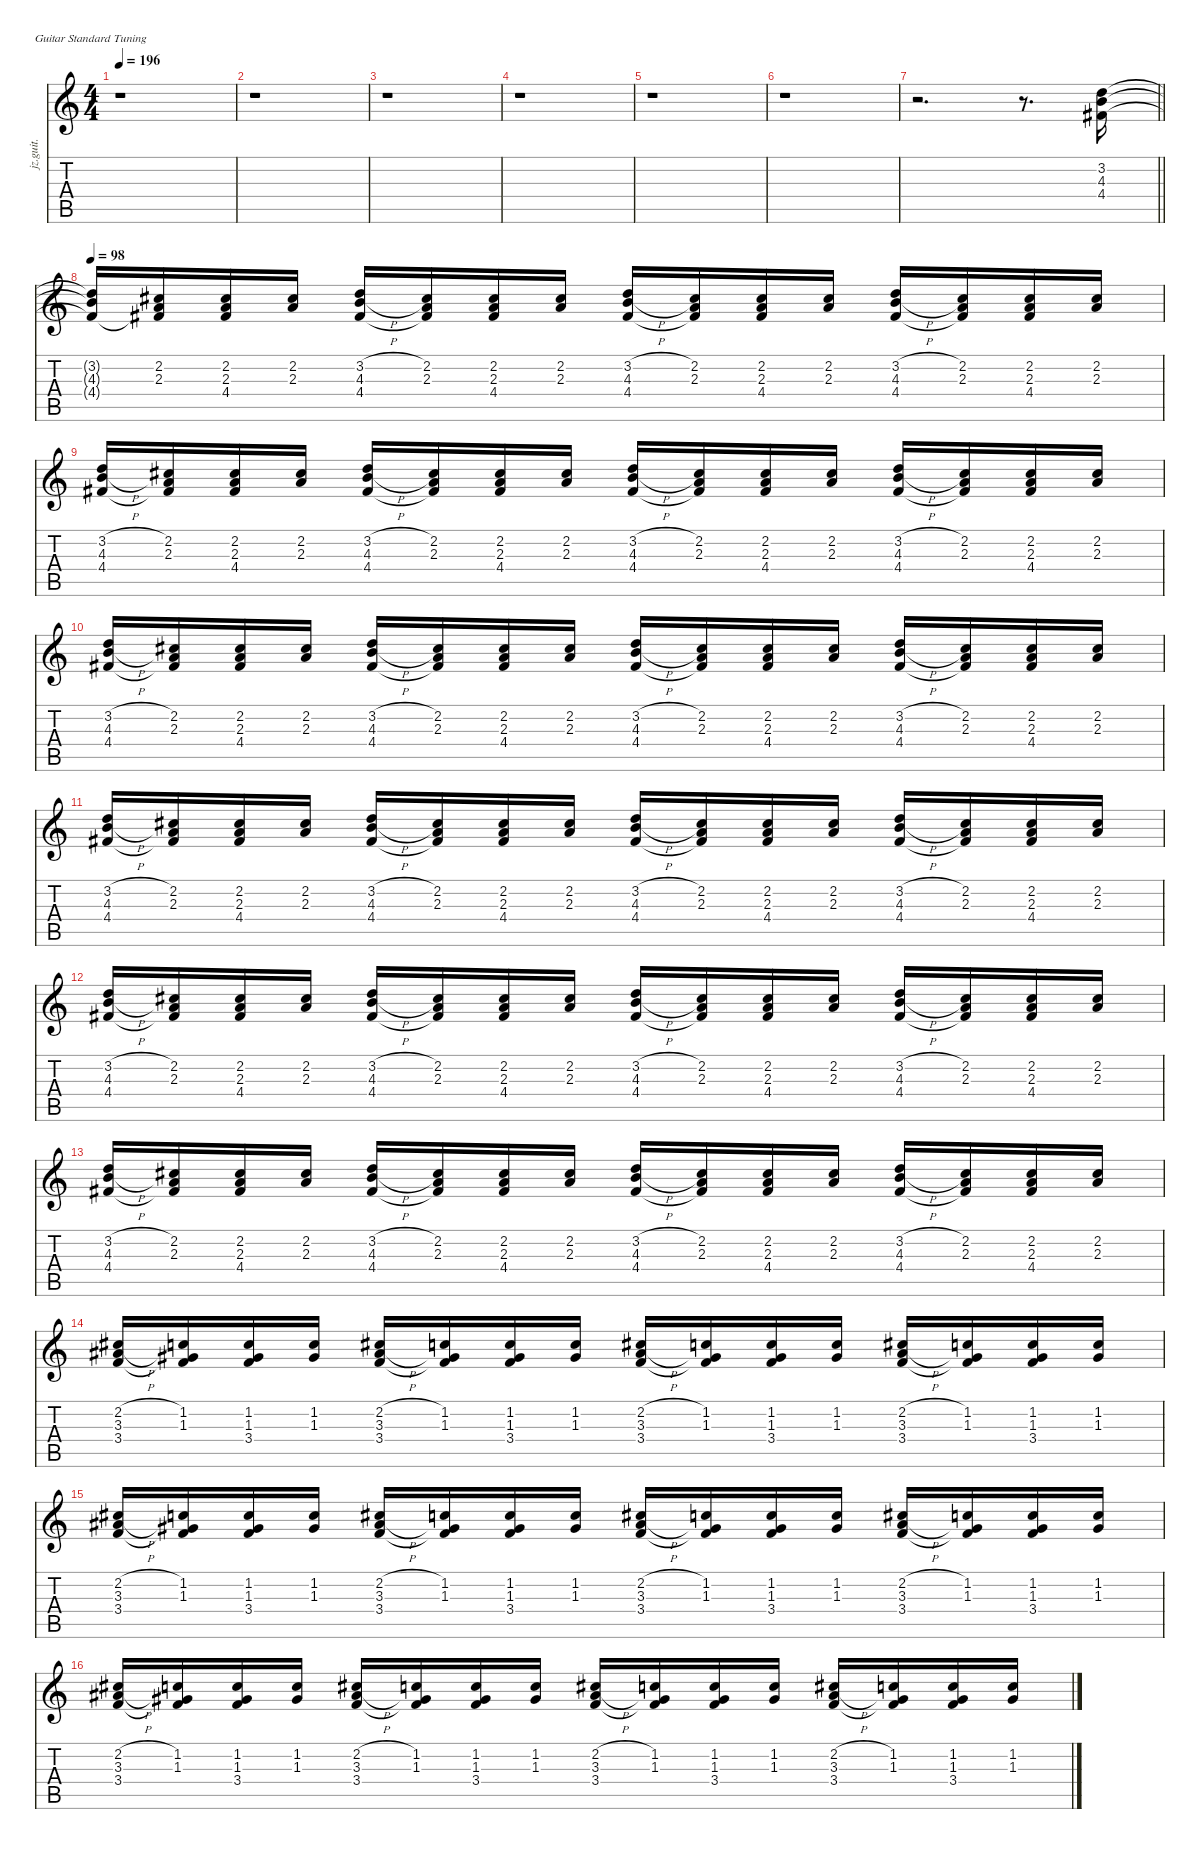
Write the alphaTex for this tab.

\defaultSystemsLayout 4
\hideDynamics
\bracketExtendMode nobrackets
\otherSystemsTrackNameOrientation horizontal
\track ("Clean" "jz.guit.") {instrument electricguitarjazz}
\staff {score tabs}
\tuning (E4 B3 G3 D3 A2 E2)
\ts (4 4)
\tempo 196
\clef g2
\ks c
r.1{dy f beam Down} |
r.1{beam Down} |
r.1{beam Down} |
r.1{beam Down} |
r.1{beam Down} |
r.1{beam Down} |
\barLineRight lightlight
r.2{d beam Down} r.8{d beam Down} (3.2 4.3 4.4{acc #}).16{beam Up} |
\tempo 98
(3.2{t} 4.3{t} 4.4{t acc #}).16{beam Up} (2.2{acc #} 2.3 4.4{t acc #}).16{beam Up} (2.2{acc #} 2.3 4.4{acc #}).16{beam Up} (2.2{acc #} 2.3).16{beam Up} (3.2{h} 4.3{h} 4.4{acc #}).16{beam Up} (2.2{acc #} 2.3 4.4{t acc #}).16{beam Up} (2.2{acc #} 2.3 4.4{acc #}).16{beam Up} (2.2{acc #} 2.3).16{beam Up} (3.2{h} 4.3{h} 4.4{acc #}).16{beam Up} (2.2{acc #} 2.3 4.4{t acc #}).16{beam Up} (2.2{acc #} 2.3 4.4{acc #}).16{beam Up} (2.2{acc #} 2.3).16{beam Up} (3.2{h} 4.3{h} 4.4{acc #}).16{beam Up} (2.2{acc #} 2.3 4.4{t acc #}).16{beam Up} (2.2{acc #} 2.3 4.4{acc #}).16{beam Up} (2.2{acc #} 2.3).16{beam Up} |
(3.2{h} 4.3{h} 4.4{acc #}).16{beam Up} (2.2{acc #} 2.3 4.4{t acc #}).16{beam Up} (2.2{acc #} 2.3 4.4{acc #}).16{beam Up} (2.2{acc #} 2.3).16{beam Up} (3.2{h} 4.3{h} 4.4{acc #}).16{beam Up} (2.2{acc #} 2.3 4.4{t acc #}).16{beam Up} (2.2{acc #} 2.3 4.4{acc #}).16{beam Up} (2.2{acc #} 2.3).16{beam Up} (3.2{h} 4.3{h} 4.4{acc #}).16{beam Up} (2.2{acc #} 2.3 4.4{t acc #}).16{beam Up} (2.2{acc #} 2.3 4.4{acc #}).16{beam Up} (2.2{acc #} 2.3).16{beam Up} (3.2{h} 4.3{h} 4.4{acc #}).16{beam Up} (2.2{acc #} 2.3 4.4{t acc #}).16{beam Up} (2.2{acc #} 2.3 4.4{acc #}).16{beam Up} (2.2{acc #} 2.3).16{beam Up} |
(3.2{h} 4.3{h} 4.4{acc #}).16{beam Up} (2.2{acc #} 2.3 4.4{t acc #}).16{beam Up} (2.2{acc #} 2.3 4.4{acc #}).16{beam Up} (2.2{acc #} 2.3).16{beam Up} (3.2{h} 4.3{h} 4.4{acc #}).16{beam Up} (2.2{acc #} 2.3 4.4{t acc #}).16{beam Up} (2.2{acc #} 2.3 4.4{acc #}).16{beam Up} (2.2{acc #} 2.3).16{beam Up} (3.2{h} 4.3{h} 4.4{acc #}).16{beam Up} (2.2{acc #} 2.3 4.4{t acc #}).16{beam Up} (2.2{acc #} 2.3 4.4{acc #}).16{beam Up} (2.2{acc #} 2.3).16{beam Up} (3.2{h} 4.3{h} 4.4{acc #}).16{beam Up} (2.2{acc #} 2.3 4.4{t acc #}).16{beam Up} (2.2{acc #} 2.3 4.4{acc #}).16{beam Up} (2.2{acc #} 2.3).16{beam Up} |
(3.2{h} 4.3{h} 4.4{acc #}).16{beam Up} (2.2{acc #} 2.3 4.4{t acc #}).16{beam Up} (2.2{acc #} 2.3 4.4{acc #}).16{beam Up} (2.2{acc #} 2.3).16{beam Up} (3.2{h} 4.3{h} 4.4{acc #}).16{beam Up} (2.2{acc #} 2.3 4.4{t acc #}).16{beam Up} (2.2{acc #} 2.3 4.4{acc #}).16{beam Up} (2.2{acc #} 2.3).16{beam Up} (3.2{h} 4.3{h} 4.4{acc #}).16{beam Up} (2.2{acc #} 2.3 4.4{t acc #}).16{beam Up} (2.2{acc #} 2.3 4.4{acc #}).16{beam Up} (2.2{acc #} 2.3).16{beam Up} (3.2{h} 4.3{h} 4.4{acc #}).16{beam Up} (2.2{acc #} 2.3 4.4{t acc #}).16{beam Up} (2.2{acc #} 2.3 4.4{acc #}).16{beam Up} (2.2{acc #} 2.3).16{beam Up} |
(3.2{h} 4.3{h} 4.4{acc #}).16{beam Up} (2.2{acc #} 2.3 4.4{t acc #}).16{beam Up} (2.2{acc #} 2.3 4.4{acc #}).16{beam Up} (2.2{acc #} 2.3).16{beam Up} (3.2{h} 4.3{h} 4.4{acc #}).16{beam Up} (2.2{acc #} 2.3 4.4{t acc #}).16{beam Up} (2.2{acc #} 2.3 4.4{acc #}).16{beam Up} (2.2{acc #} 2.3).16{beam Up} (3.2{h} 4.3{h} 4.4{acc #}).16{beam Up} (2.2{acc #} 2.3 4.4{t acc #}).16{beam Up} (2.2{acc #} 2.3 4.4{acc #}).16{beam Up} (2.2{acc #} 2.3).16{beam Up} (3.2{h} 4.3{h} 4.4{acc #}).16{beam Up} (2.2{acc #} 2.3 4.4{t acc #}).16{beam Up} (2.2{acc #} 2.3 4.4{acc #}).16{beam Up} (2.2{acc #} 2.3).16{beam Up} |
(3.2{h} 4.3{h} 4.4{acc #}).16{beam Up} (2.2{acc #} 2.3 4.4{t acc #}).16{beam Up} (2.2{acc #} 2.3 4.4{acc #}).16{beam Up} (2.2{acc #} 2.3).16{beam Up} (3.2{h} 4.3{h} 4.4{acc #}).16{beam Up} (2.2{acc #} 2.3 4.4{t acc #}).16{beam Up} (2.2{acc #} 2.3 4.4{acc #}).16{beam Up} (2.2{acc #} 2.3).16{beam Up} (3.2{h} 4.3{h} 4.4{acc #}).16{beam Up} (2.2{acc #} 2.3 4.4{t acc #}).16{beam Up} (2.2{acc #} 2.3 4.4{acc #}).16{beam Up} (2.2{acc #} 2.3).16{beam Up} (3.2{h} 4.3{h} 4.4{acc #}).16{beam Up} (2.2{acc #} 2.3 4.4{t acc #}).16{beam Up} (2.2{acc #} 2.3 4.4{acc #}).16{beam Up} (2.2{acc #} 2.3).16{beam Up} |
(2.2{h acc #} 3.3{h acc #} 3.4).16{beam Up} (1.2 1.3{acc #} 3.4{t}).16{beam Up} (1.2 1.3{acc #} 3.4).16{beam Up} (1.2 1.3{acc #}).16{beam Up} (2.2{h acc #} 3.3{h acc #} 3.4).16{beam Up} (1.2 1.3{acc #} 3.4{t}).16{beam Up} (1.2 1.3{acc #} 3.4).16{beam Up} (1.2 1.3{acc #}).16{beam Up} (2.2{h acc #} 3.3{h acc #} 3.4).16{beam Up} (1.2 1.3{acc #} 3.4{t}).16{beam Up} (1.2 1.3{acc #} 3.4).16{beam Up} (1.2 1.3{acc #}).16{beam Up} (2.2{h acc #} 3.3{h acc #} 3.4).16{beam Up} (1.2 1.3{acc #} 3.4{t}).16{beam Up} (1.2 1.3{acc #} 3.4).16{beam Up} (1.2 1.3{acc #}).16{beam Up} |
(2.2{h acc #} 3.3{h acc #} 3.4).16{beam Up} (1.2 1.3{acc #} 3.4{t}).16{beam Up} (1.2 1.3{acc #} 3.4).16{beam Up} (1.2 1.3{acc #}).16{beam Up} (2.2{h acc #} 3.3{h acc #} 3.4).16{beam Up} (1.2 1.3{acc #} 3.4{t}).16{beam Up} (1.2 1.3{acc #} 3.4).16{beam Up} (1.2 1.3{acc #}).16{beam Up} (2.2{h acc #} 3.3{h acc #} 3.4).16{beam Up} (1.2 1.3{acc #} 3.4{t}).16{beam Up} (1.2 1.3{acc #} 3.4).16{beam Up} (1.2 1.3{acc #}).16{beam Up} (2.2{h acc #} 3.3{h acc #} 3.4).16{beam Up} (1.2 1.3{acc #} 3.4{t}).16{beam Up} (1.2 1.3{acc #} 3.4).16{beam Up} (1.2 1.3{acc #}).16{beam Up} |
(2.2{h acc #} 3.3{h acc #} 3.4).16{beam Up} (1.2 1.3{acc #} 3.4{t}).16{beam Up} (1.2 1.3{acc #} 3.4).16{beam Up} (1.2 1.3{acc #}).16{beam Up} (2.2{h acc #} 3.3{h acc #} 3.4).16{beam Up} (1.2 1.3{acc #} 3.4{t}).16{beam Up} (1.2 1.3{acc #} 3.4).16{beam Up} (1.2 1.3{acc #}).16{beam Up} (2.2{h acc #} 3.3{h acc #} 3.4).16{beam Up} (1.2 1.3{acc #} 3.4{t}).16{beam Up} (1.2 1.3{acc #} 3.4).16{beam Up} (1.2 1.3{acc #}).16{beam Up} (2.2{h acc #} 3.3{h acc #} 3.4).16{beam Up} (1.2 1.3{acc #} 3.4{t}).16{beam Up} (1.2 1.3{acc #} 3.4).16{beam Up} (1.2 1.3{acc #}).16{beam Up}
